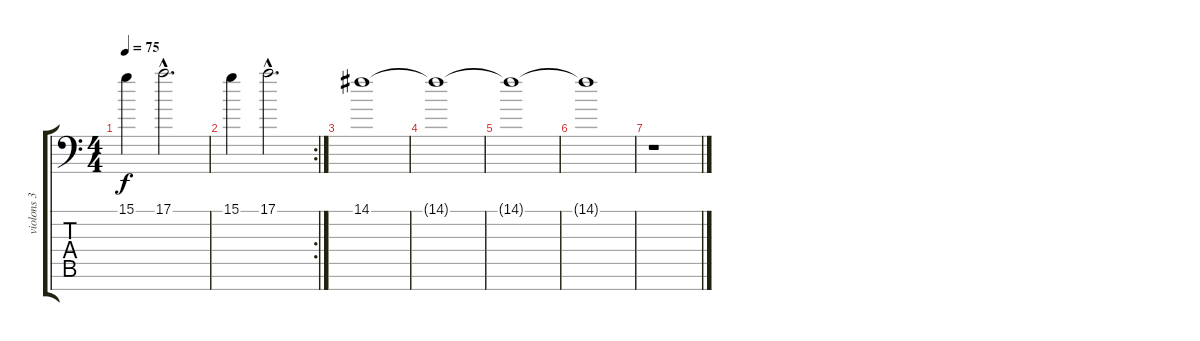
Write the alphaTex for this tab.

\track ("violons 3" "violons 3") {instrument synthstrings2}
\staff {score tabs}
\tuning (E4 B3 G3 D3 A2 E2 C-1) {hide}
\ts (4 4)
\tempo 75
\clef f4
\ks c
15.1.4{dy f} 17.1{hac}.2{d} |
\rc 2
15.1.4 17.1{hac}.2{d} |
14.1.1 |
14.1{t}.1 |
14.1{t}.1 |
14.1{t}.1 |
r.1
